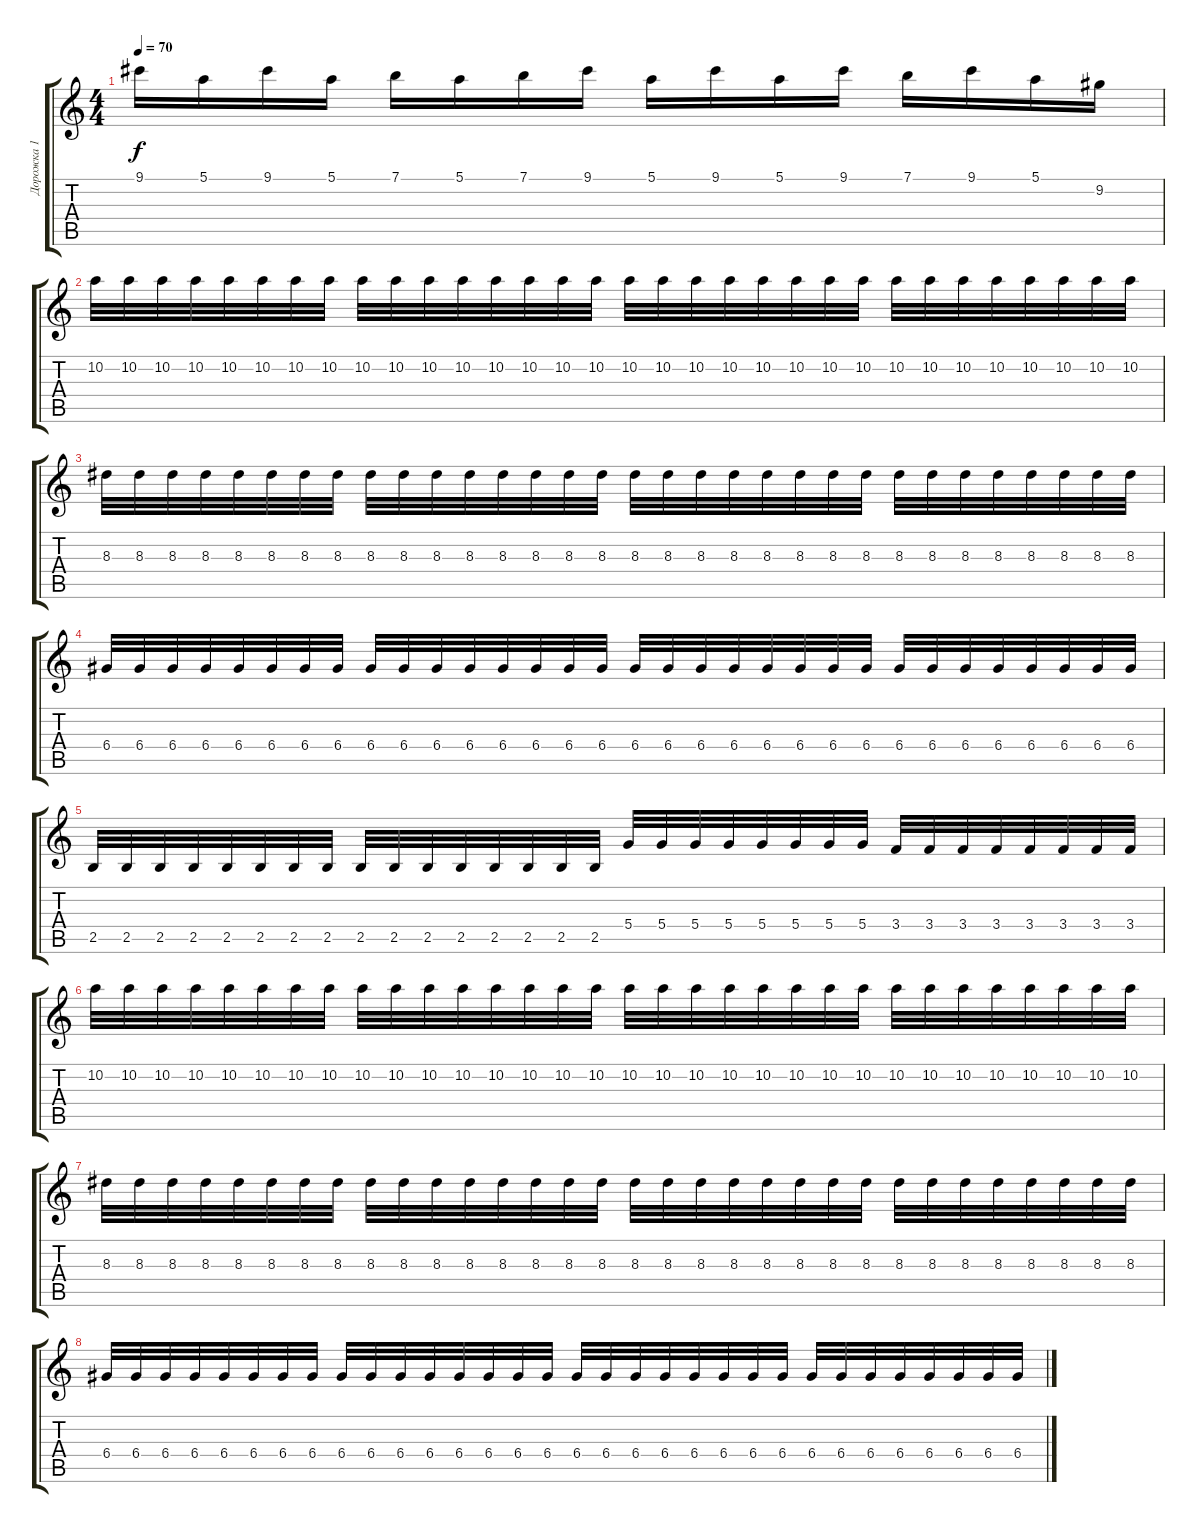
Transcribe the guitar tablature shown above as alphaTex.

\track ("Дорожка 1" "Дорожка 1") {instrument distortionguitar}
\staff {score tabs}
\tuning (E4 B3 G3 D3 A2 E2) {hide}
\ts (4 4)
\tempo 70
\clef g2
\ks c
9.1.16{dy f} 5.1.16 9.1.16 5.1.16 7.1.16 5.1.16 7.1.16 9.1.16 5.1.16 9.1.16 5.1.16 9.1.16 7.1.16 9.1.16 5.1.16 9.2.16 |
10.2.32 10.2.32 10.2.32 10.2.32 10.2.32 10.2.32 10.2.32 10.2.32 10.2.32 10.2.32 10.2.32 10.2.32 10.2.32 10.2.32 10.2.32 10.2.32 10.2.32 10.2.32 10.2.32 10.2.32 10.2.32 10.2.32 10.2.32 10.2.32 10.2.32 10.2.32 10.2.32 10.2.32 10.2.32 10.2.32 10.2.32 10.2.32 |
8.3.32 8.3.32 8.3.32 8.3.32 8.3.32 8.3.32 8.3.32 8.3.32 8.3.32 8.3.32 8.3.32 8.3.32 8.3.32 8.3.32 8.3.32 8.3.32 8.3.32 8.3.32 8.3.32 8.3.32 8.3.32 8.3.32 8.3.32 8.3.32 8.3.32 8.3.32 8.3.32 8.3.32 8.3.32 8.3.32 8.3.32 8.3.32 |
6.4.32 6.4.32 6.4.32 6.4.32 6.4.32 6.4.32 6.4.32 6.4.32 6.4.32 6.4.32 6.4.32 6.4.32 6.4.32 6.4.32 6.4.32 6.4.32 6.4.32 6.4.32 6.4.32 6.4.32 6.4.32 6.4.32 6.4.32 6.4.32 6.4.32 6.4.32 6.4.32 6.4.32 6.4.32 6.4.32 6.4.32 6.4.32 |
2.5.32 2.5.32 2.5.32 2.5.32 2.5.32 2.5.32 2.5.32 2.5.32 2.5.32 2.5.32 2.5.32 2.5.32 2.5.32 2.5.32 2.5.32 2.5.32 5.4.32 5.4.32 5.4.32 5.4.32 5.4.32 5.4.32 5.4.32 5.4.32 3.4.32 3.4.32 3.4.32 3.4.32 3.4.32 3.4.32 3.4.32 3.4.32 |
10.2.32 10.2.32 10.2.32 10.2.32 10.2.32 10.2.32 10.2.32 10.2.32 10.2.32 10.2.32 10.2.32 10.2.32 10.2.32 10.2.32 10.2.32 10.2.32 10.2.32 10.2.32 10.2.32 10.2.32 10.2.32 10.2.32 10.2.32 10.2.32 10.2.32 10.2.32 10.2.32 10.2.32 10.2.32 10.2.32 10.2.32 10.2.32 |
8.3.32 8.3.32 8.3.32 8.3.32 8.3.32 8.3.32 8.3.32 8.3.32 8.3.32 8.3.32 8.3.32 8.3.32 8.3.32 8.3.32 8.3.32 8.3.32 8.3.32 8.3.32 8.3.32 8.3.32 8.3.32 8.3.32 8.3.32 8.3.32 8.3.32 8.3.32 8.3.32 8.3.32 8.3.32 8.3.32 8.3.32 8.3.32 |
6.4.32 6.4.32 6.4.32 6.4.32 6.4.32 6.4.32 6.4.32 6.4.32 6.4.32 6.4.32 6.4.32 6.4.32 6.4.32 6.4.32 6.4.32 6.4.32 6.4.32 6.4.32 6.4.32 6.4.32 6.4.32 6.4.32 6.4.32 6.4.32 6.4.32 6.4.32 6.4.32 6.4.32 6.4.32 6.4.32 6.4.32 6.4.32
